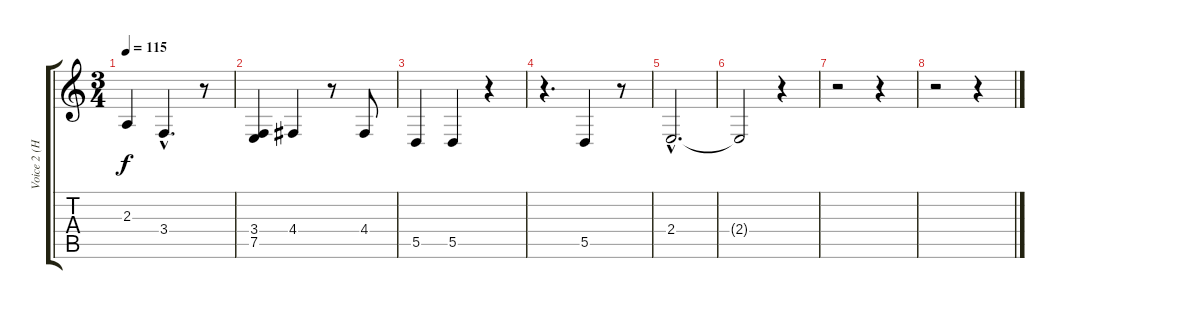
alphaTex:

\track ("Voice 2 (Harmony) " "Voice 2 (H") {instrument sopranosax}
\staff {score tabs}
\tuning (E4 B3 G3 D3 A2 E2) {hide}
\ts (3 4)
\tempo 115
\clef g2
\ks c
2.3.4{dy f} 3.4{hac}.4{d} r.8 |
(3.4 7.5).4 4.4.4 r.8 4.4.8 |
5.5.4 5.5.4 r.4 |
r.4{d} 5.5.4 r.8 |
2.4{hac}.2{d} |
2.4{t}.2 r.4 |
r.2 r.4 |
r.2 r.4
